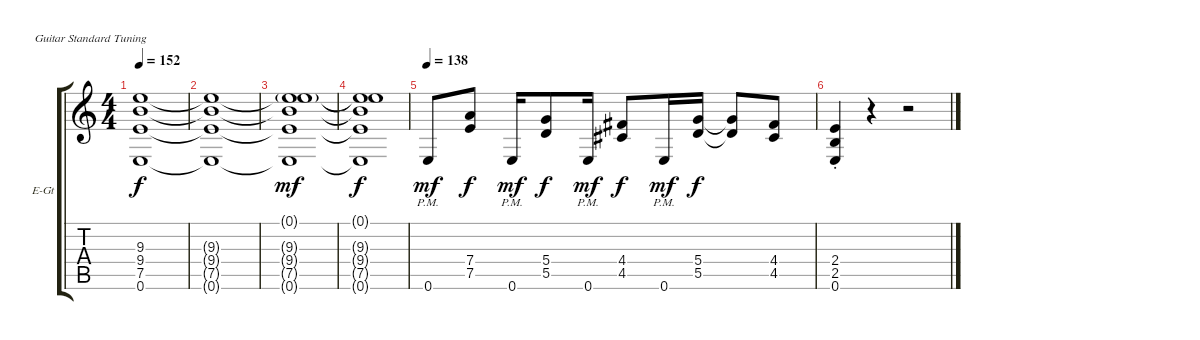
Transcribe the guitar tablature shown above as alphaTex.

\bracketExtendMode groupsimilarinstruments
\firstSystemTrackNameOrientation horizontal
\otherSystemsTrackNameOrientation horizontal
\track ("Gtr. II" "E-Gt") {instrument overdrivenguitar}
\staff {score tabs}
\tuning (E4 B3 G3 D3 A2 E2)
\ts (4 4)
\tempo 152
\clef g2
\ks c
(9.3{t} 9.4{t} 7.5{t} 0.6{t}).1{dy f} |
(9.3{t} 9.4{t} 7.5{t} 0.6{t}).1 |
(0.1{g} 9.3{t} 9.4{t} 7.5{t} 0.6{t}).1{dy mf} |
(0.1{t} 9.3{t} 9.4{t} 7.5{t} 0.6{t}).1{dy f} |
\tempo 138
0.6{pm}.8{dy mf} (7.4 7.5).8{dy f} 0.6{pm}.16{dy mf} (5.4 5.5).8{dy f} 0.6{pm}.16{dy mf} (4.4 4.5).8{dy f} 0.6{pm}.16{dy mf} (5.4 5.5).16{dy f} (5.4{t} 5.5{t}).8 (4.4 4.5).8 |
(2.4{st} 2.5{st} 0.6{st}).4 r.4 r.2
